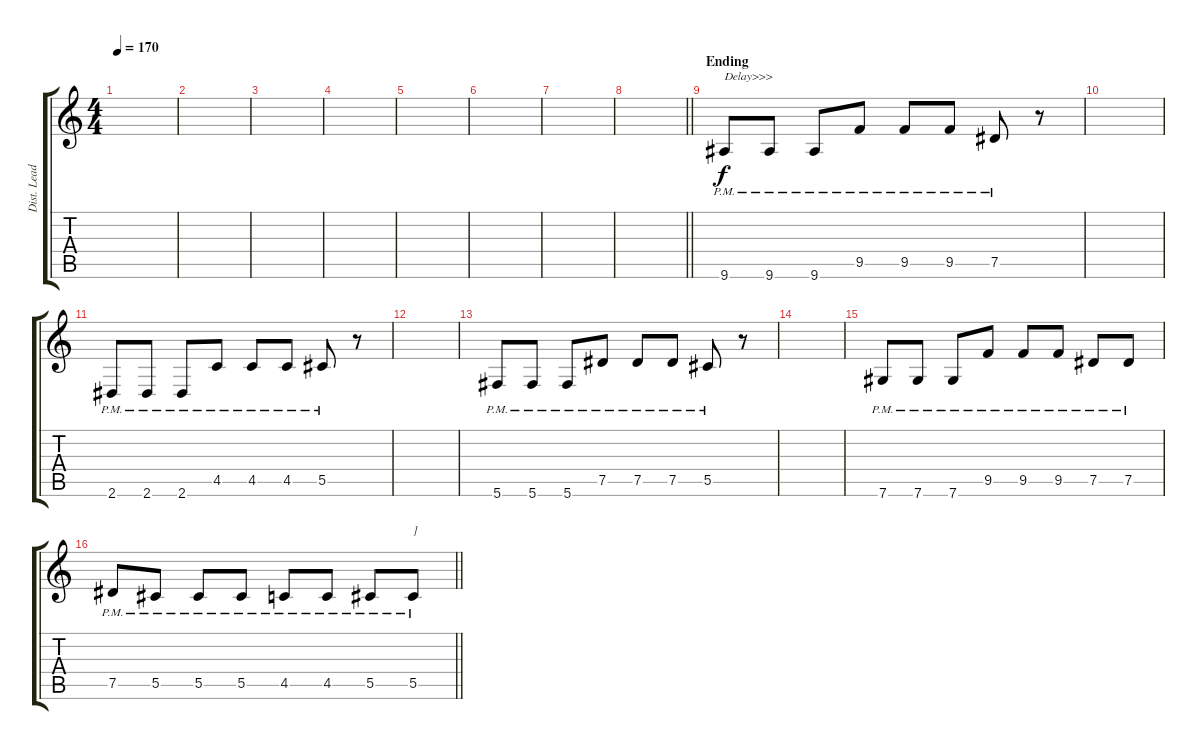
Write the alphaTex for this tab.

\track ("Dist. Lead Guitar" "Dist. Lead") {instrument distortionguitar}
\staff {score tabs}
\tuning (Eb4 Bb3 Gb3 Db3 Ab2 Db2) {hide}
\ts (4 4)
\tempo 170
\clef g2
\ks c
|
|
|
|
|
|
|
\barLineRight lightlight
|
\section ("" "Ending")
9.6{pm}.8{txt "Delay>>>"} 9.6{pm}.8 9.6{pm}.8 9.5{pm}.8 9.5{pm}.8 9.5{pm}.8 7.5{pm}.8 r.8 |
|
2.6{pm}.8 2.6{pm}.8 2.6{pm}.8 4.5{pm}.8 4.5{pm}.8 4.5{pm}.8 5.5{pm}.8 r.8 |
|
5.6{pm}.8 5.6{pm}.8 5.6{pm}.8 7.5{pm}.8 7.5{pm}.8 7.5{pm}.8 5.5{pm}.8 r.8 |
|
7.6{pm}.8 7.6{pm}.8 7.6{pm}.8 9.5{pm}.8 9.5{pm}.8 9.5{pm}.8 7.5{pm}.8 7.5{pm}.8 |
\barLineRight lightlight
7.5{pm}.8 5.5{pm}.8 5.5{pm}.8 5.5{pm}.8 4.5{pm}.8 4.5{pm}.8 5.5{pm}.8 5.5{pm}.8{txt "]"}
